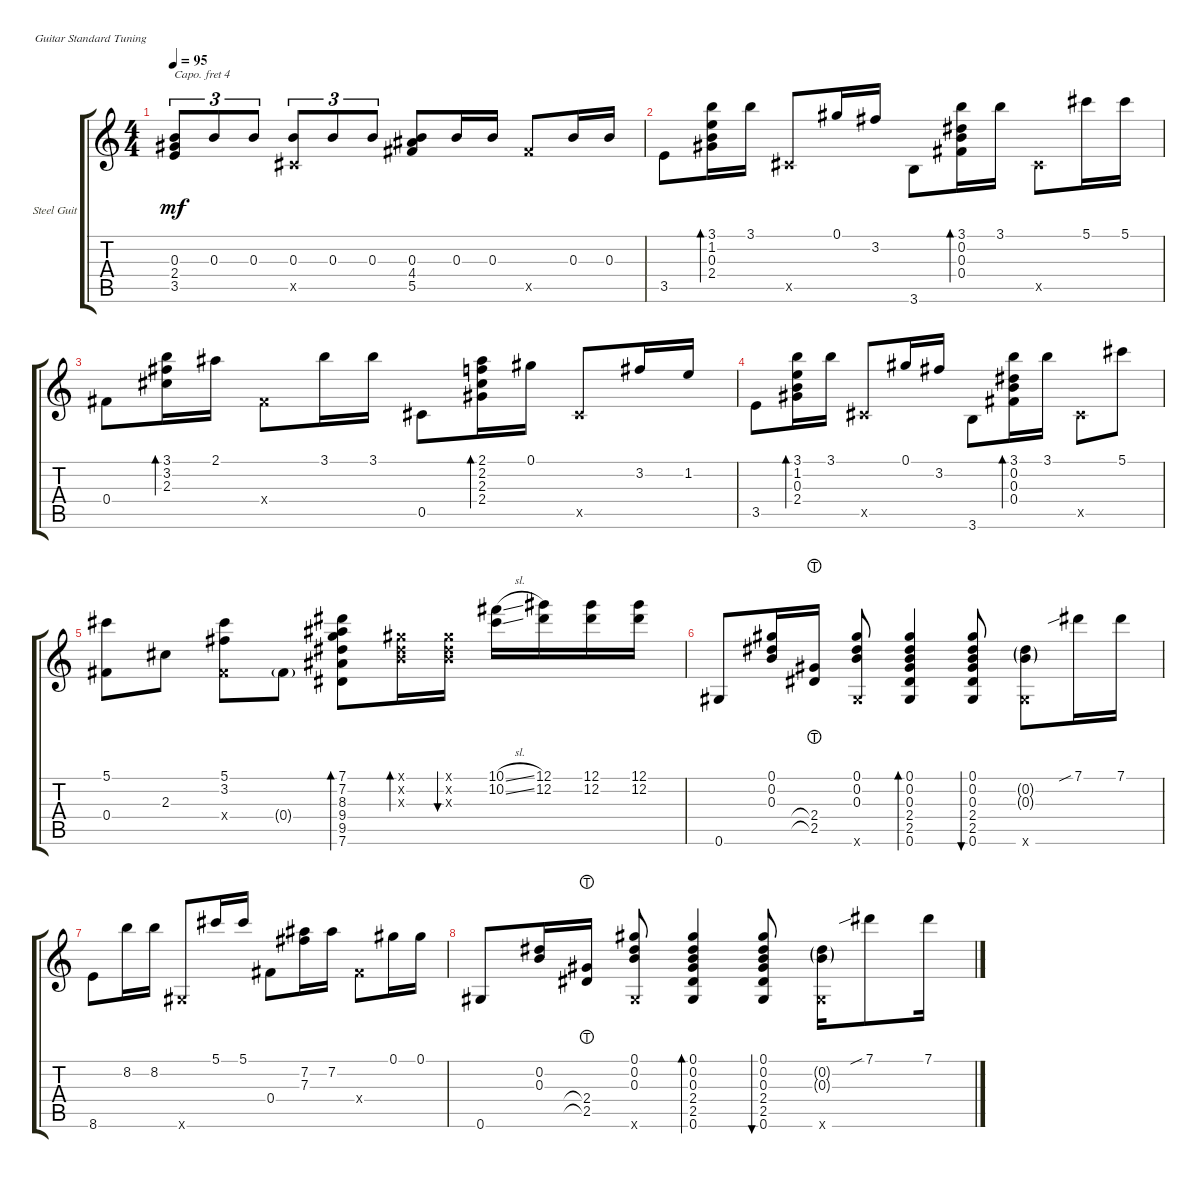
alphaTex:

\defaultSystemsLayout 4
\bracketExtendMode groupsimilarinstruments
\firstSystemTrackNameOrientation horizontal
\otherSystemsTrackNameOrientation horizontal
\track ("Steel Guitar" "Steel Guit") {instrument acousticguitarsteel}
\staff {score tabs}
\capo 4
\tuning (E4 B3 G3 D3 A2 E2)
\ts (4 4)
\tempo 95
\clef g2
\ks c
(3.5 0.3 2.4).8{tu (3 2) dy mf} 0.3.8{tu (3 2)} 0.3.8{tu (3 2)} (0.3 0.5{x}).8{tu (3 2)} 0.3.8{tu (3 2)} 0.3.8{tu (3 2)} (5.5 0.3 4.4).8 0.3.16 0.3.16 5.5{x}.8 0.3.16 0.3.16 |
3.5.8 (2.4 0.3 1.2 3.1).16{bd 30} 3.1.16 0.5{x}.8 0.1.16 3.2.16 3.6.8 (0.4 0.3 0.2 3.1).16{bd 30} 3.1.16 0.5{x}.8 5.1.16 5.1.16 |
0.4.8 (2.3 3.2 3.1).16{bd 30} 2.1.16 0.4{x}.8 3.1.16 3.1.16 0.5.8 (2.4 2.3 2.2 2.1).16{bd 30} 0.1.16 0.5{x}.8 3.2.16 1.2.16 |
3.5.8 (2.4 0.3 1.2 3.1).16{bd 30} 3.1.16 0.5{x}.8 0.1.16 3.2.16 3.6.8 (0.4 0.3 0.2 3.1).16{bd 30} 3.1.16 0.5{x}.8 5.1.8 |
(5.1 0.4).8 2.3.8 (3.2 5.1 0.4{x}).8 0.4{g}.8 (7.6 9.5 9.4 8.3 7.1 7.2).8{bd 30} (0.3{x} 0.2{x} 0.1{x}).16{bd 30} (0.1{x} 0.2{x} 0.3{x}).16{bu 30} (10.2{sl} 10.1{sl}).16 (12.1 12.2).16 (12.2 12.1).16 (12.1 12.2).16 |
0.6.8 (0.3 0.2 0.1).16 (2.5{lht} 2.4{lht}).16 (0.3 0.2 0.1 0.6{x}).8 (0.6 2.5 2.4 0.3 0.2 0.1).4{bd 30} (0.6 2.5 2.4 0.3 0.2 0.1).8{bu 96} (0.3{g} 0.2{g} 0.6{x}).8 7.1{sib}.16 7.1.16 |
8.6.8 8.2.16 8.2.16 0.6{x}.8 5.1.16 5.1.16 0.4.8 (7.2 7.3).16 7.2.16 0.4{x}.8 0.1.16 0.1.16 |
0.6.8 (0.3 0.2).16 (2.5{lht} 2.4{lht}).16 (0.3 0.2 0.1 0.6{x}).8 (0.6 2.5 2.4 0.3 0.2 0.1).4{bd 30} (0.6 2.5 2.4 0.3 0.2 0.1).8{bu 96} (0.3{g} 0.2{g} 0.6{x}).16 7.1{sib}.8 7.1.16
